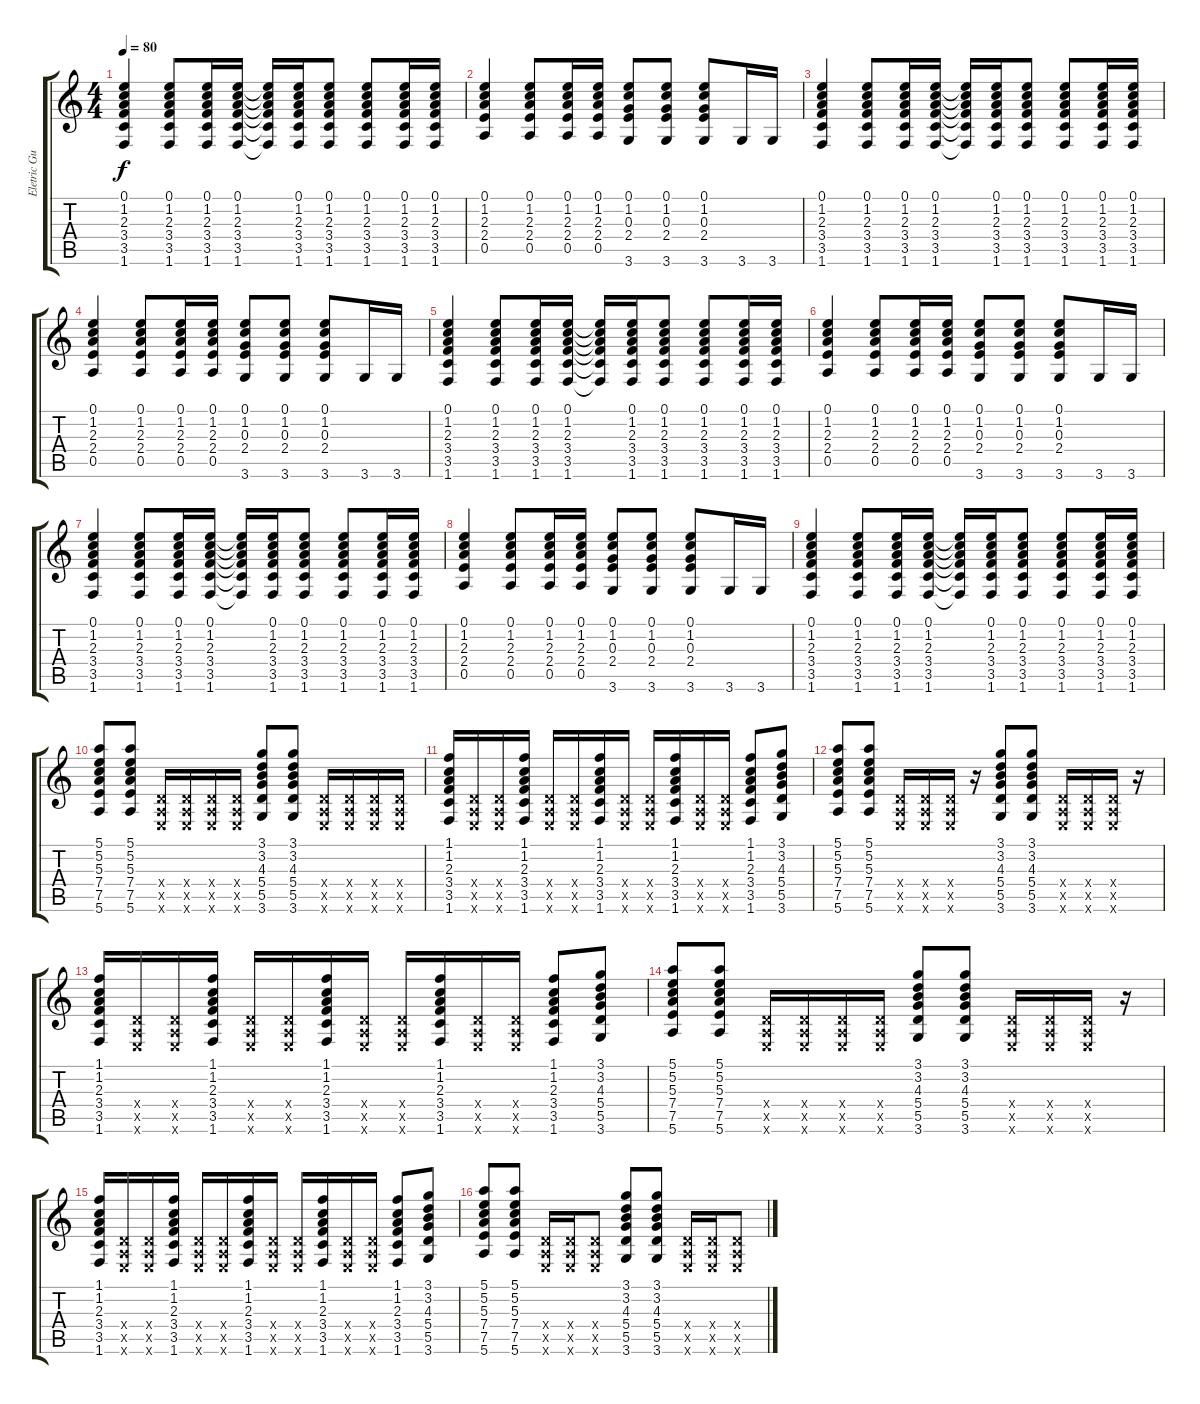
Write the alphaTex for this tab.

\track ("Eletric Guitar - Jimmy Page" "Eletric Gu") {instrument electricguitarclean}
\staff {score tabs}
\tuning (E4 B3 G3 D3 A2 E2) {hide}
\ts (4 4)
\tempo 80
\clef g2
\ks c
(0.1 1.2 2.3 3.4 3.5 1.6).4{dy f} (0.1 1.2 2.3 3.4 3.5 1.6).8 (0.1 1.2 2.3 3.4 3.5 1.6).16 (0.1 1.2 2.3 3.4 3.5 1.6).16 (0.1{t} 1.2{t} 2.3{t} 3.4{t} 3.5{t} 1.6{t}).16 (0.1 1.2 2.3 3.4 3.5 1.6).16 (0.1 1.2 2.3 3.4 3.5 1.6).8 (0.1 1.2 2.3 3.4 3.5 1.6).8 (0.1 1.2 2.3 3.4 3.5 1.6).16 (0.1 1.2 2.3 3.4 3.5 1.6).16 |
(0.1 1.2 2.3 2.4 0.5).4 (0.1 1.2 2.3 2.4 0.5).8 (0.1 1.2 2.3 2.4 0.5).16 (0.1 1.2 2.3 2.4 0.5).16 (0.1 1.2 0.3 2.4 3.6).8 (0.1 1.2 0.3 2.4 3.6).8 (0.1 1.2 0.3 2.4 3.6).8 3.6.16 3.6.16 |
(0.1 1.2 2.3 3.4 3.5 1.6).4 (0.1 1.2 2.3 3.4 3.5 1.6).8 (0.1 1.2 2.3 3.4 3.5 1.6).16 (0.1 1.2 2.3 3.4 3.5 1.6).16 (0.1{t} 1.2{t} 2.3{t} 3.4{t} 3.5{t} 1.6{t}).16 (0.1 1.2 2.3 3.4 3.5 1.6).16 (0.1 1.2 2.3 3.4 3.5 1.6).8 (0.1 1.2 2.3 3.4 3.5 1.6).8 (0.1 1.2 2.3 3.4 3.5 1.6).16 (0.1 1.2 2.3 3.4 3.5 1.6).16 |
(0.1 1.2 2.3 2.4 0.5).4 (0.1 1.2 2.3 2.4 0.5).8 (0.1 1.2 2.3 2.4 0.5).16 (0.1 1.2 2.3 2.4 0.5).16 (0.1 1.2 0.3 2.4 3.6).8 (0.1 1.2 0.3 2.4 3.6).8 (0.1 1.2 0.3 2.4 3.6).8 3.6.16 3.6.16 |
(0.1 1.2 2.3 3.4 3.5 1.6).4 (0.1 1.2 2.3 3.4 3.5 1.6).8 (0.1 1.2 2.3 3.4 3.5 1.6).16 (0.1 1.2 2.3 3.4 3.5 1.6).16 (0.1{t} 1.2{t} 2.3{t} 3.4{t} 3.5{t} 1.6{t}).16 (0.1 1.2 2.3 3.4 3.5 1.6).16 (0.1 1.2 2.3 3.4 3.5 1.6).8 (0.1 1.2 2.3 3.4 3.5 1.6).8 (0.1 1.2 2.3 3.4 3.5 1.6).16 (0.1 1.2 2.3 3.4 3.5 1.6).16 |
(0.1 1.2 2.3 2.4 0.5).4 (0.1 1.2 2.3 2.4 0.5).8 (0.1 1.2 2.3 2.4 0.5).16 (0.1 1.2 2.3 2.4 0.5).16 (0.1 1.2 0.3 2.4 3.6).8 (0.1 1.2 0.3 2.4 3.6).8 (0.1 1.2 0.3 2.4 3.6).8 3.6.16 3.6.16 |
(0.1 1.2 2.3 3.4 3.5 1.6).4 (0.1 1.2 2.3 3.4 3.5 1.6).8 (0.1 1.2 2.3 3.4 3.5 1.6).16 (0.1 1.2 2.3 3.4 3.5 1.6).16 (0.1{t} 1.2{t} 2.3{t} 3.4{t} 3.5{t} 1.6{t}).16 (0.1 1.2 2.3 3.4 3.5 1.6).16 (0.1 1.2 2.3 3.4 3.5 1.6).8 (0.1 1.2 2.3 3.4 3.5 1.6).8 (0.1 1.2 2.3 3.4 3.5 1.6).16 (0.1 1.2 2.3 3.4 3.5 1.6).16 |
(0.1 1.2 2.3 2.4 0.5).4 (0.1 1.2 2.3 2.4 0.5).8 (0.1 1.2 2.3 2.4 0.5).16 (0.1 1.2 2.3 2.4 0.5).16 (0.1 1.2 0.3 2.4 3.6).8 (0.1 1.2 0.3 2.4 3.6).8 (0.1 1.2 0.3 2.4 3.6).8 3.6.16 3.6.16 |
(0.1 1.2 2.3 3.4 3.5 1.6).4 (0.1 1.2 2.3 3.4 3.5 1.6).8 (0.1 1.2 2.3 3.4 3.5 1.6).16 (0.1 1.2 2.3 3.4 3.5 1.6).16 (0.1{t} 1.2{t} 2.3{t} 3.4{t} 3.5{t} 1.6{t}).16 (0.1 1.2 2.3 3.4 3.5 1.6).16 (0.1 1.2 2.3 3.4 3.5 1.6).8 (0.1 1.2 2.3 3.4 3.5 1.6).8 (0.1 1.2 2.3 3.4 3.5 1.6).16 (0.1 1.2 2.3 3.4 3.5 1.6).16 |
(5.1 5.2 5.3 7.4 7.5 5.6).8 (5.1 5.2 5.3 7.4 7.5 5.6).8 (0.4{x} 0.5{x} 0.6{x}).16 (0.4{x} 0.5{x} 0.6{x}).16 (0.4{x} 0.5{x} 0.6{x}).16 (0.4{x} 0.5{x} 0.6{x}).16 (3.1 3.2 4.3 5.4 5.5 3.6).8 (3.1 3.2 4.3 5.4 5.5 3.6).8 (0.4{x} 0.5{x} 0.6{x}).16 (0.4{x} 0.5{x} 0.6{x}).16 (0.4{x} 0.5{x} 0.6{x}).16 (0.4{x} 0.5{x} 0.6{x}).16 |
(1.1 1.2 2.3 3.4 3.5 1.6).16 (0.4{x} 0.5{x} 0.6{x}).16 (0.4{x} 0.5{x} 0.6{x}).16 (1.1 1.2 2.3 3.4 3.5 1.6).16 (0.4{x} 0.5{x} 0.6{x}).16 (0.4{x} 0.5{x} 0.6{x}).16 (1.1 1.2 2.3 3.4 3.5 1.6).16 (0.4{x} 0.5{x} 0.6{x}).16 (0.4{x} 0.5{x} 0.6{x}).16 (1.1 1.2 2.3 3.4 3.5 1.6).16 (0.4{x} 0.5{x} 0.6{x}).16 (0.4{x} 0.5{x} 0.6{x}).16 (1.1 1.2 2.3 3.4 3.5 1.6).8 (3.1 3.2 4.3 5.4 5.5 3.6).8 |
(5.1 5.2 5.3 7.4 7.5 5.6).8 (5.1 5.2 5.3 7.4 7.5 5.6).8 (0.4{x} 0.5{x} 0.6{x}).16 (0.4{x} 0.5{x} 0.6{x}).16 (0.4{x} 0.5{x} 0.6{x}).16 r.16 (3.1 3.2 4.3 5.4 5.5 3.6).8 (3.1 3.2 4.3 5.4 5.5 3.6).8 (0.4{x} 0.5{x} 0.6{x}).16 (0.4{x} 0.5{x} 0.6{x}).16 (0.4{x} 0.5{x} 0.6{x}).16 r.16 |
(1.1 1.2 2.3 3.4 3.5 1.6).16 (0.4{x} 0.5{x} 0.6{x}).16 (0.4{x} 0.5{x} 0.6{x}).16 (1.1 1.2 2.3 3.4 3.5 1.6).16 (0.4{x} 0.5{x} 0.6{x}).16 (0.4{x} 0.5{x} 0.6{x}).16 (1.1 1.2 2.3 3.4 3.5 1.6).16 (0.4{x} 0.5{x} 0.6{x}).16 (0.4{x} 0.5{x} 0.6{x}).16 (1.1 1.2 2.3 3.4 3.5 1.6).16 (0.4{x} 0.5{x} 0.6{x}).16 (0.4{x} 0.5{x} 0.6{x}).16 (1.1 1.2 2.3 3.4 3.5 1.6).8 (3.1 3.2 4.3 5.4 5.5 3.6).8 |
(5.1 5.2 5.3 7.4 7.5 5.6).8 (5.1 5.2 5.3 7.4 7.5 5.6).8 (0.4{x} 0.5{x} 0.6{x}).16 (0.4{x} 0.5{x} 0.6{x}).16 (0.4{x} 0.5{x} 0.6{x}).16 (0.4{x} 0.5{x} 0.6{x}).16 (3.1 3.2 4.3 5.4 5.5 3.6).8 (3.1 3.2 4.3 5.4 5.5 3.6).8 (0.4{x} 0.5{x} 0.6{x}).16 (0.4{x} 0.5{x} 0.6{x}).16 (0.4{x} 0.5{x} 0.6{x}).16 r.16 |
(1.1 1.2 2.3 3.4 3.5 1.6).16 (0.4{x} 0.5{x} 0.6{x}).16 (0.4{x} 0.5{x} 0.6{x}).16 (1.1 1.2 2.3 3.4 3.5 1.6).16 (0.4{x} 0.5{x} 0.6{x}).16 (0.4{x} 0.5{x} 0.6{x}).16 (1.1 1.2 2.3 3.4 3.5 1.6).16 (0.4{x} 0.5{x} 0.6{x}).16 (0.4{x} 0.5{x} 0.6{x}).16 (1.1 1.2 2.3 3.4 3.5 1.6).16 (0.4{x} 0.5{x} 0.6{x}).16 (0.4{x} 0.5{x} 0.6{x}).16 (1.1 1.2 2.3 3.4 3.5 1.6).8 (3.1 3.2 4.3 5.4 5.5 3.6).8 |
(5.1 5.2 5.3 7.4 7.5 5.6).8 (5.1 5.2 5.3 7.4 7.5 5.6).8 (0.4{x} 0.5{x} 0.6{x}).16 (0.4{x} 0.5{x} 0.6{x}).16 (0.4{x} 0.5{x} 0.6{x}).8 (3.1 3.2 4.3 5.4 5.5 3.6).8 (3.1 3.2 4.3 5.4 5.5 3.6).8 (0.4{x} 0.5{x} 0.6{x}).16 (0.4{x} 0.5{x} 0.6{x}).16 (0.4{x} 0.5{x} 0.6{x}).8
